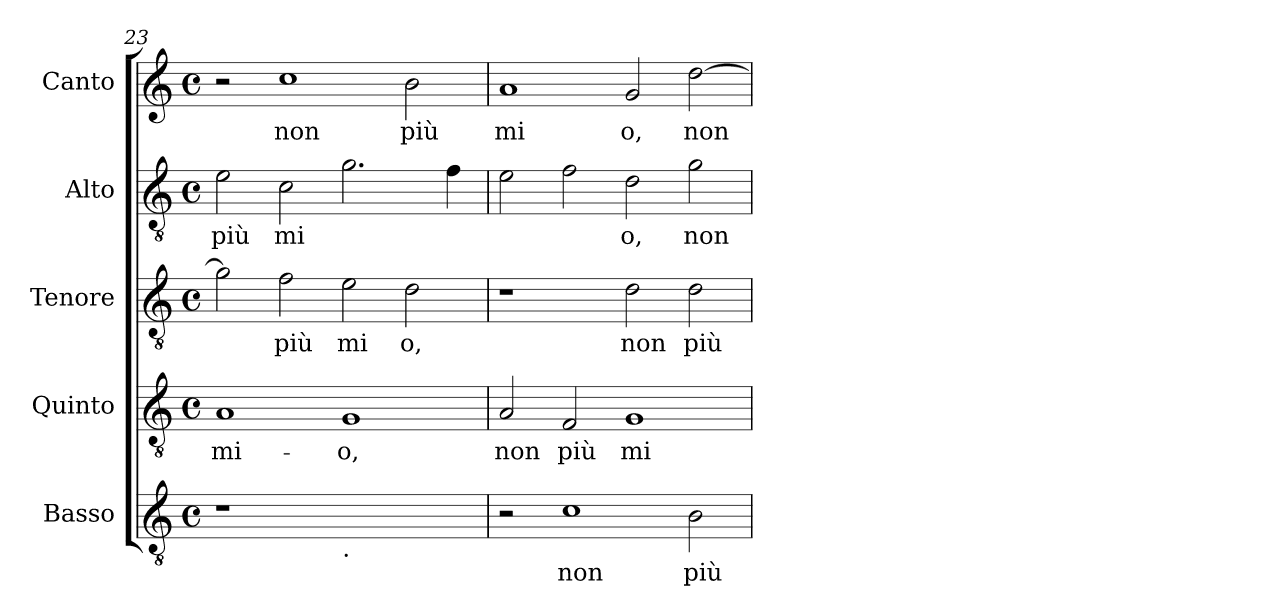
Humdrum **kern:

**kern	**text	**kern	**text	**kern	**text	**kern	**text	**kern	**text
*part5	*part5	*part4	*part4	*part3	*part3	*part2	*part2	*part1	*part1
*staff5	*staff5	*staff4	*staff4	*staff3	*staff3	*staff2	*staff2	*staff1	*staff1
*I"Basso	*	*I"Quinto	*	*I"Tenore	*	*I"Alto	*	*I"Canto	*
*I'B	*	*	*	*I'T	*	*I'A	*	*	*
*clefGv2	*	*clefGv2	*	*clefGv2	*	*clefGv2	*	*clefG2	*
*M4/4	*	*M4/4	*	*M4/4	*	*M4/4	*	*M4/4	*
*met(c)	*	*met(c)	*	*met(c)	*	*met(c)	*	*met(c)	*
=23	=23	=23	=23	=23	=23	=23	=23	=23	=23
!	!	!	!LO:LY:b	!	!	!	!LO:LY:b	!	!
1r	.	1A	mi-	2g\]	.	2e\	più	2r	.
!	!	!	!	!	!LO:LY:b	!	!LO:LY:b	!	!LO:LY:b
.	.	.	.	2f\	più	2c\	mi	1cc	non
!LO:TX:b:t=.	!	!	!	!	!	!	!	!	!
!	!	!	!LO:LY:b	!	!LO:LY:b	!	!	!	!
1ryy	.	1G	-o,	2e\	mi	2.g\	.	.	.
!	!	!	!	!	!LO:LY:b	!	!	!	!LO:LY:b
.	.	.	.	2d\	o,	.	.	2b\	più
.	.	.	.	.	.	4f\	.	.	.
=24	=24	=24	=24	=24	=24	=24	=24	=24	=24
!	!	!	!LO:LY:b	!	!	!	!	!	!LO:LY:b
2r	.	2A/	non	1r	.	2e\	.	1a	mi
!	!LO:LY:b	!	!LO:LY:b	!	!	!	!	!	!
1c	non	2F/	più	.	.	2f\	.	.	.
!	!	!	!LO:LY:b	!	!LO:LY:b	!	!LO:LY:b	!	!LO:LY:b
.	.	1G	mi-	2d\	non	2d\	o,	2g/	o,
!	!LO:LY:b	!	!	!	!LO:LY:b	!	!LO:LY:b	!	!LO:LY:b
2B\	più	.	.	2d\	più	2g\	non	[2dd\	non
=	=	=	=	=	=	=	=	=	=
*-	*-	*-	*-	*-	*-	*-	*-	*-	*-
